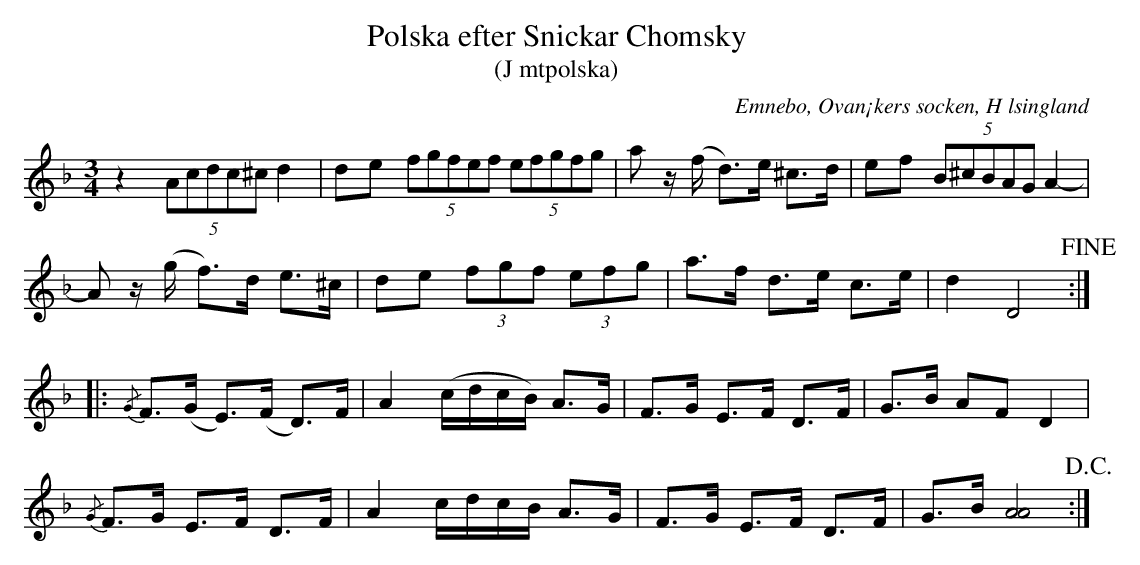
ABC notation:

X:1
T: Polska efter Snickar Chomsky
T: (J mtpolska)
O: Emnebo, Ovan¡kers socken, H lsingland
M: 3/4
L: 1/16
K: Dm
z4 (5:2A2c2d2c2^c2 d4 | d2e2 (5:2f2g2f2e2f2 (5:2e2f2g2f2g2 | a2 z(f d2)>e2 ^c2>d2 | e2f2 (5:2B2^c2B2A2G2 A4- |
A2 z(g f2)>d2     e2>^c2 | d2e2 (3f2g2f2 (3e2f2g2 | a2>f2 d2>e2 c2>e2 | d4   D8 !fine! ::
{/G}F2>(G2 E2>)(F2 D2>)F2 | A4 (cdcB) A2>G2 | F2>G2 E2>F2 D2>F2 | G2>B2 A2F2  D4      |
{/G}F2>G2  E2>F2   D2>F2  | A4  cdcB  A2>G2 | F2>G2 E2>F2 D2>F2 | G2>B2 [AA]8 !D.C.! :|
